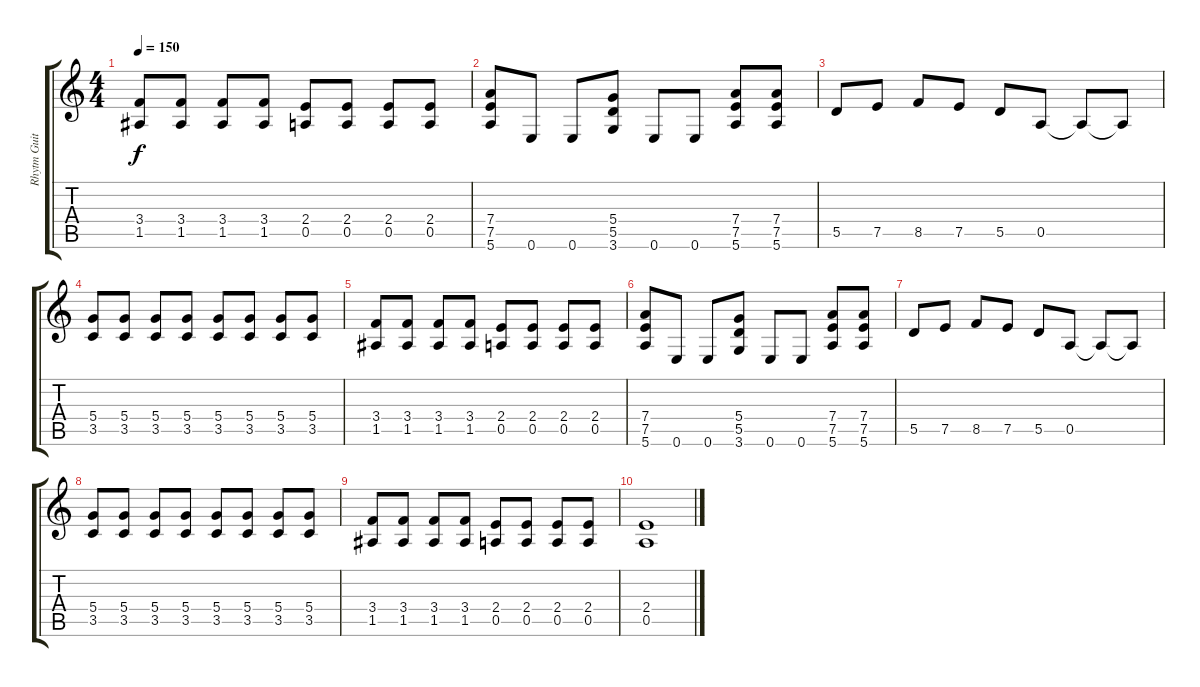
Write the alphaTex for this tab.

\track ("Rhytm Guitar" "Rhytm Guit") {instrument distortionguitar}
\staff {score tabs}
\tuning (E4 B3 G3 D3 A2 E2) {hide}
\ts (4 4)
\tempo 150
\clef g2
\ks c
(3.4 1.5).8{dy f} (3.4 1.5).8 (3.4 1.5).8 (3.4 1.5).8 (2.4 0.5).8 (2.4 0.5).8 (2.4 0.5).8 (2.4 0.5).8 |
(7.4 7.5 5.6).8 0.6.8 0.6.8 (5.4 5.5 3.6).8 0.6.8 0.6.8 (7.4 7.5 5.6).8 (7.4 7.5 5.6).8 |
5.5.8 7.5.8 8.5.8 7.5.8 5.5.8 0.5.8 0.5{t}.8 0.5{t}.8 |
(5.4 3.5).8 (5.4 3.5).8 (5.4 3.5).8 (5.4 3.5).8 (5.4 3.5).8 (5.4 3.5).8 (5.4 3.5).8 (5.4 3.5).8 |
(3.4 1.5).8 (3.4 1.5).8 (3.4 1.5).8 (3.4 1.5).8 (2.4 0.5).8 (2.4 0.5).8 (2.4 0.5).8 (2.4 0.5).8 |
(7.4 7.5 5.6).8 0.6.8 0.6.8 (5.4 5.5 3.6).8 0.6.8 0.6.8 (7.4 7.5 5.6).8 (7.4 7.5 5.6).8 |
5.5.8 7.5.8 8.5.8 7.5.8 5.5.8 0.5.8 0.5{t}.8 0.5{t}.8 |
(5.4 3.5).8 (5.4 3.5).8 (5.4 3.5).8 (5.4 3.5).8 (5.4 3.5).8 (5.4 3.5).8 (5.4 3.5).8 (5.4 3.5).8 |
(3.4 1.5).8 (3.4 1.5).8 (3.4 1.5).8 (3.4 1.5).8 (2.4 0.5).8 (2.4 0.5).8 (2.4 0.5).8 (2.4 0.5).8 |
(2.4 0.5).1
